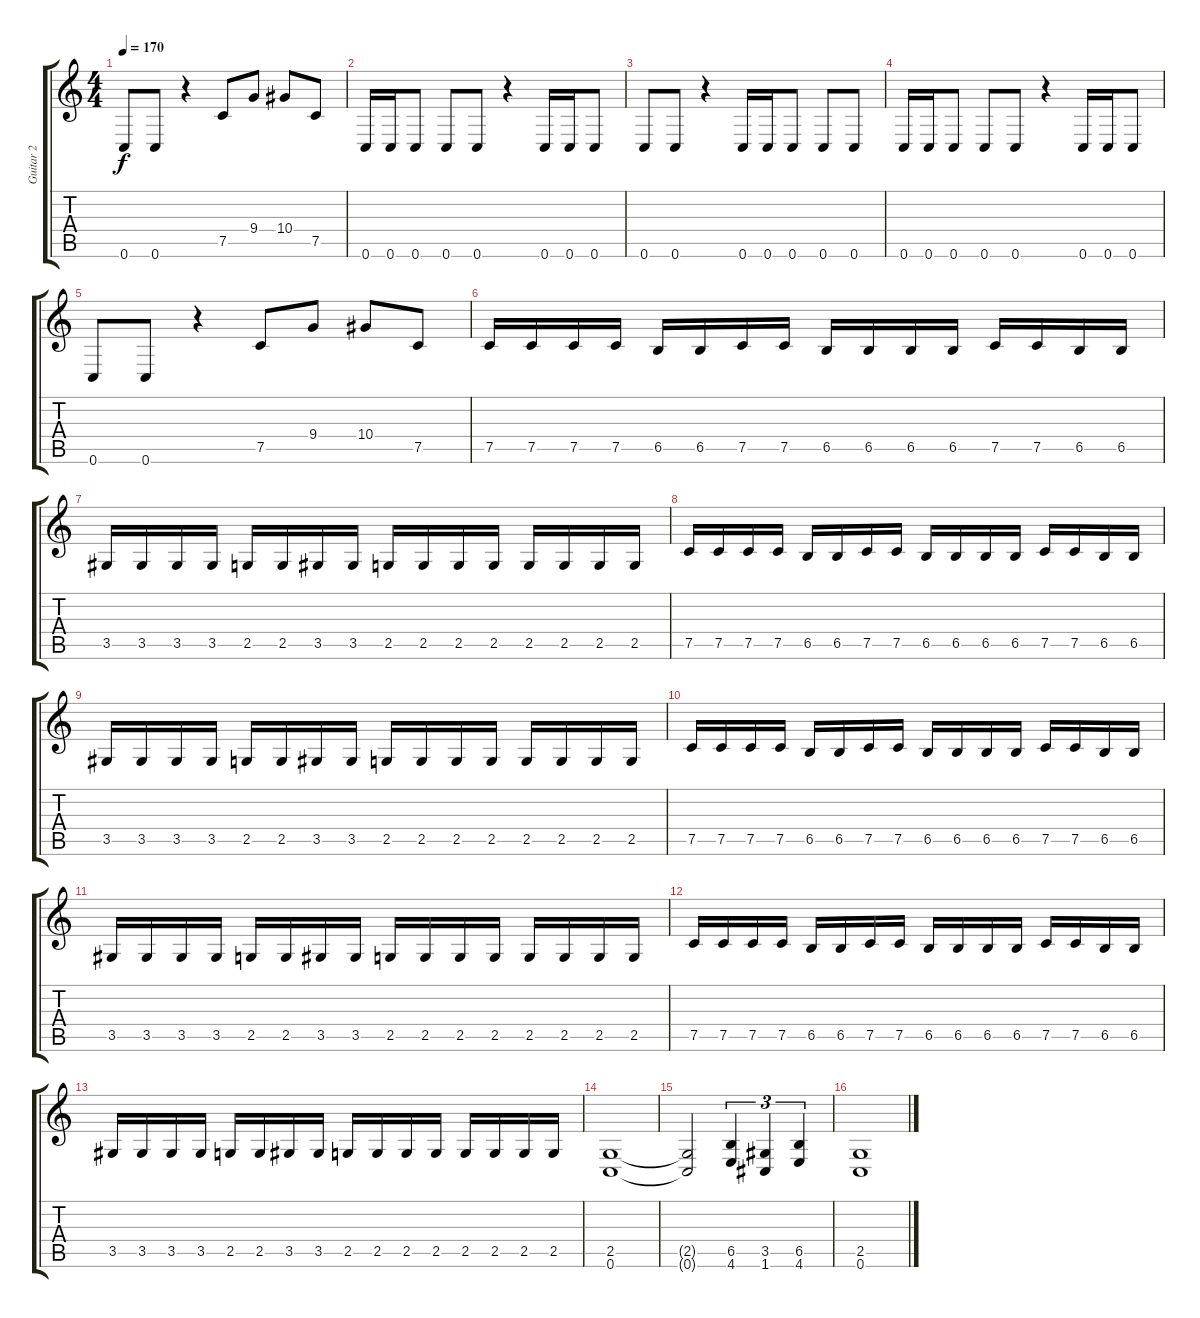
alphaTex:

\track ("Guitar 2" "Guitar 2") {instrument overdrivenguitar}
\staff {score tabs}
\tuning (C4 G3 Eb3 Bb2 F2 C2) {hide}
\ts (4 4)
\tempo 170
\clef g2
\ks c
0.6.8{dy f} 0.6.8 r.4 7.5.8 9.4.8 10.4.8 7.5.8 |
0.6.16 0.6.16 0.6.8 0.6.8 0.6.8 r.4 0.6.16 0.6.16 0.6.8 |
0.6.8 0.6.8 r.4 0.6.16 0.6.16 0.6.8 0.6.8 0.6.8 |
0.6.16 0.6.16 0.6.8 0.6.8 0.6.8 r.4 0.6.16 0.6.16 0.6.8 |
0.6.8 0.6.8 r.4 7.5.8 9.4.8 10.4.8 7.5.8 |
7.5.16 7.5.16 7.5.16 7.5.16 6.5.16 6.5.16 7.5.16 7.5.16 6.5.16 6.5.16 6.5.16 6.5.16 7.5.16 7.5.16 6.5.16 6.5.16 |
3.5.16 3.5.16 3.5.16 3.5.16 2.5.16 2.5.16 3.5.16 3.5.16 2.5.16 2.5.16 2.5.16 2.5.16 2.5.16 2.5.16 2.5.16 2.5.16 |
7.5.16 7.5.16 7.5.16 7.5.16 6.5.16 6.5.16 7.5.16 7.5.16 6.5.16 6.5.16 6.5.16 6.5.16 7.5.16 7.5.16 6.5.16 6.5.16 |
3.5.16 3.5.16 3.5.16 3.5.16 2.5.16 2.5.16 3.5.16 3.5.16 2.5.16 2.5.16 2.5.16 2.5.16 2.5.16 2.5.16 2.5.16 2.5.16 |
7.5.16 7.5.16 7.5.16 7.5.16 6.5.16 6.5.16 7.5.16 7.5.16 6.5.16 6.5.16 6.5.16 6.5.16 7.5.16 7.5.16 6.5.16 6.5.16 |
3.5.16 3.5.16 3.5.16 3.5.16 2.5.16 2.5.16 3.5.16 3.5.16 2.5.16 2.5.16 2.5.16 2.5.16 2.5.16 2.5.16 2.5.16 2.5.16 |
7.5.16 7.5.16 7.5.16 7.5.16 6.5.16 6.5.16 7.5.16 7.5.16 6.5.16 6.5.16 6.5.16 6.5.16 7.5.16 7.5.16 6.5.16 6.5.16 |
3.5.16 3.5.16 3.5.16 3.5.16 2.5.16 2.5.16 3.5.16 3.5.16 2.5.16 2.5.16 2.5.16 2.5.16 2.5.16 2.5.16 2.5.16 2.5.16 |
(2.5 0.6).1 |
(2.5{t} 0.6{t}).2 (6.5 4.6).4{tu (3 2)} (3.5 1.6).4{tu (3 2)} (6.5 4.6).4{tu (3 2)} |
(2.5 0.6).1
